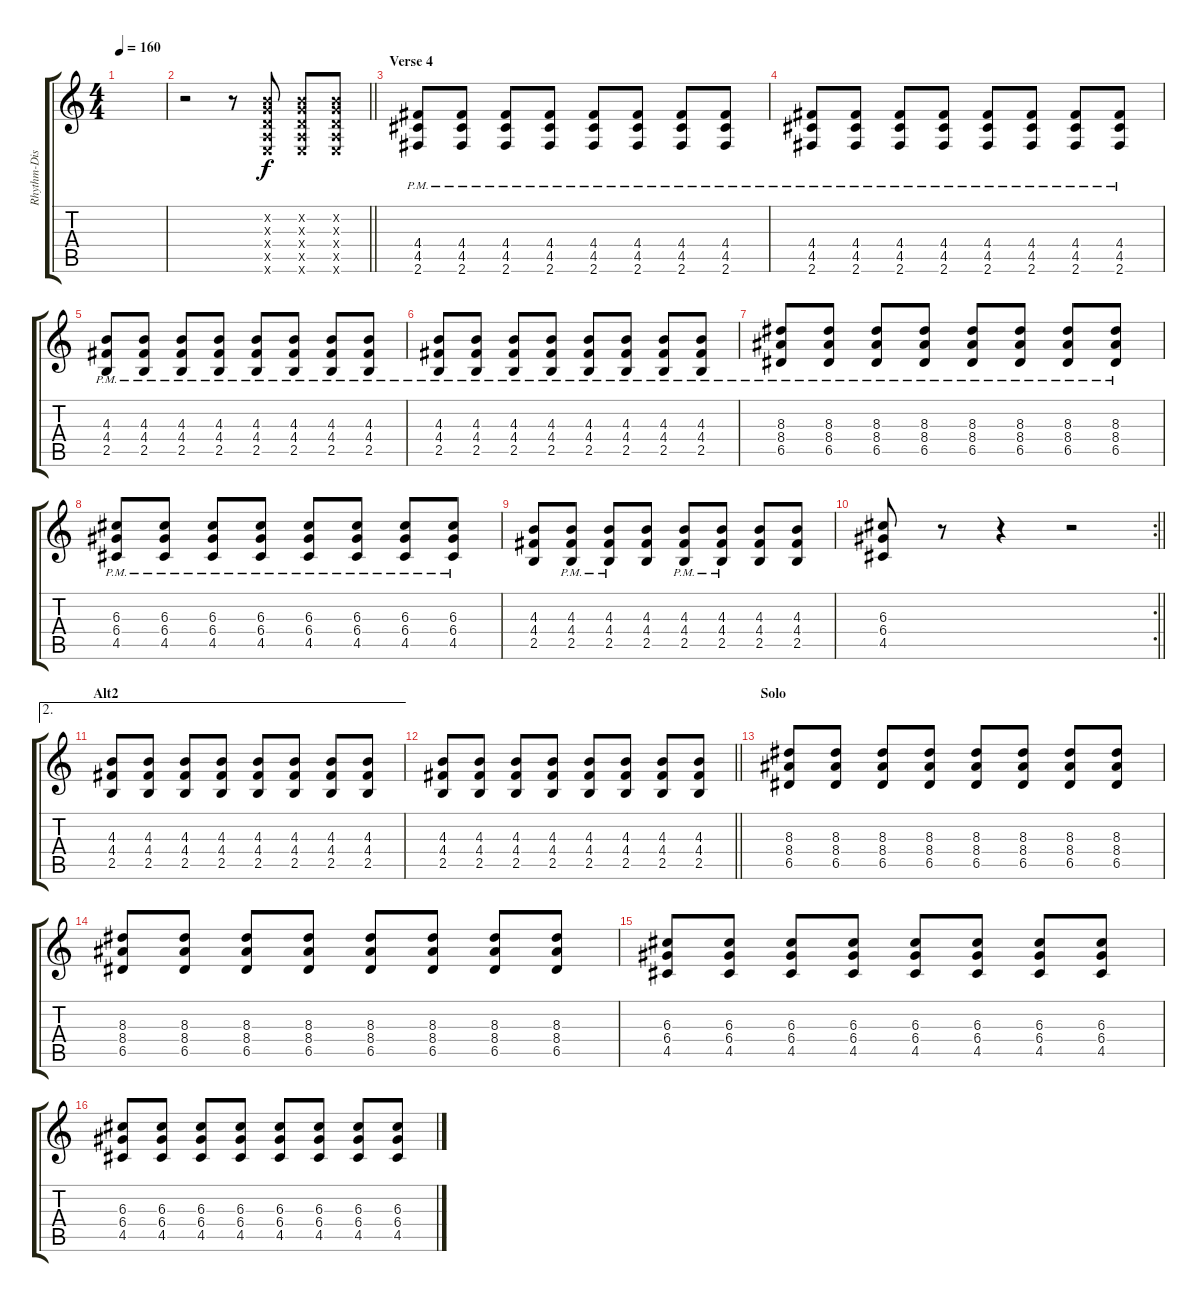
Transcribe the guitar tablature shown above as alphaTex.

\track ("Rhythm-Dist Guitar" "Rhythm-Dis") {instrument overdrivenguitar}
\staff {score tabs}
\tuning (E4 B3 G3 D3 A2 E2) {hide}
\ts (4 4)
\tempo 160
\clef g2
\ks c
|
\barLineRight lightlight
r.2 r.8 (0.2{x} 0.3{x} 0.4{x} 0.5{x} 0.6{x}).8 (0.2{x} 0.3{x} 0.4{x} 0.5{x} 0.6{x}).8 (0.2{x} 0.3{x} 0.4{x} 0.5{x} 0.6{x}).8 |
\section ("" "Verse 4")
(4.4{pm} 4.5{pm} 2.6{pm}).8 (4.4{pm} 4.5{pm} 2.6{pm}).8 (4.4{pm} 4.5{pm} 2.6{pm}).8 (4.4{pm} 4.5{pm} 2.6{pm}).8 (4.4{pm} 4.5{pm} 2.6{pm}).8 (4.4{pm} 4.5{pm} 2.6{pm}).8 (4.4{pm} 4.5{pm} 2.6{pm}).8 (4.4{pm} 4.5{pm} 2.6{pm}).8 |
(4.4{pm} 4.5{pm} 2.6{pm}).8 (4.4{pm} 4.5{pm} 2.6{pm}).8 (4.4{pm} 4.5{pm} 2.6{pm}).8 (4.4{pm} 4.5{pm} 2.6{pm}).8 (4.4{pm} 4.5{pm} 2.6{pm}).8 (4.4{pm} 4.5{pm} 2.6{pm}).8 (4.4{pm} 4.5{pm} 2.6{pm}).8 (4.4{pm} 4.5{pm} 2.6{pm}).8 |
(4.3{pm} 4.4{pm} 2.5{pm}).8 (4.3{pm} 4.4{pm} 2.5{pm}).8 (4.3{pm} 4.4{pm} 2.5{pm}).8 (4.3{pm} 4.4{pm} 2.5{pm}).8 (4.3{pm} 4.4{pm} 2.5{pm}).8 (4.3{pm} 4.4{pm} 2.5{pm}).8 (4.3{pm} 4.4{pm} 2.5{pm}).8 (4.3{pm} 4.4{pm} 2.5{pm}).8 |
(4.3{pm} 4.4{pm} 2.5{pm}).8 (4.3{pm} 4.4{pm} 2.5{pm}).8 (4.3{pm} 4.4{pm} 2.5{pm}).8 (4.3{pm} 4.4{pm} 2.5{pm}).8 (4.3{pm} 4.4{pm} 2.5{pm}).8 (4.3{pm} 4.4{pm} 2.5{pm}).8 (4.3{pm} 4.4{pm} 2.5{pm}).8 (4.3{pm} 4.4{pm} 2.5{pm}).8 |
(8.3{pm} 8.4 6.5).8 (8.3{pm} 8.4 6.5).8 (8.3{pm} 8.4 6.5).8 (8.3{pm} 8.4 6.5).8 (8.3{pm} 8.4 6.5).8 (8.3{pm} 8.4 6.5).8 (8.3{pm} 8.4 6.5).8 (8.3{pm} 8.4 6.5).8 |
(6.3{pm} 6.4{pm} 4.5{pm}).8 (6.3{pm} 6.4{pm} 4.5{pm}).8 (6.3{pm} 6.4{pm} 4.5{pm}).8 (6.3{pm} 6.4{pm} 4.5{pm}).8 (6.3{pm} 6.4{pm} 4.5{pm}).8 (6.3{pm} 6.4{pm} 4.5{pm}).8 (6.3{pm} 6.4{pm} 4.5{pm}).8 (6.3{pm} 6.4{pm} 4.5{pm}).8 |
(4.3 4.4 2.5).8 (4.3{pm} 4.4{pm} 2.5{pm}).8 (4.3{pm} 4.4{pm} 2.5{pm}).8 (4.3 4.4 2.5).8 (4.3{pm} 4.4{pm} 2.5{pm}).8 (4.3{pm} 4.4{pm} 2.5{pm}).8 (4.3 4.4 2.5).8 (4.3 4.4 2.5).8 |
\rc 2
\barLineRight lightlight
(6.3 6.4 4.5).8 r.8 r.4 r.2 |
\ae 2
\section ("" "Alt2")
(4.3 4.4 2.5).8 (4.3 4.4 2.5).8 (4.3 4.4 2.5).8 (4.3 4.4 2.5).8 (4.3 4.4 2.5).8 (4.3 4.4 2.5).8 (4.3 4.4 2.5).8 (4.3 4.4 2.5).8 |
\barLineRight lightlight
(4.3 4.4 2.5).8 (4.3 4.4 2.5).8 (4.3 4.4 2.5).8 (4.3 4.4 2.5).8 (4.3 4.4 2.5).8 (4.3 4.4 2.5).8 (4.3 4.4 2.5).8 (4.3 4.4 2.5).8 |
\section ("" "Solo")
(8.3 8.4 6.5).8 (8.3 8.4 6.5).8 (8.3 8.4 6.5).8 (8.3 8.4 6.5).8 (8.3 8.4 6.5).8 (8.3 8.4 6.5).8 (8.3 8.4 6.5).8 (8.3 8.4 6.5).8 |
(8.3 8.4 6.5).8 (8.3 8.4 6.5).8 (8.3 8.4 6.5).8 (8.3 8.4 6.5).8 (8.3 8.4 6.5).8 (8.3 8.4 6.5).8 (8.3 8.4 6.5).8 (8.3 8.4 6.5).8 |
(6.3 6.4 4.5).8 (6.3 6.4 4.5).8 (6.3 6.4 4.5).8 (6.3 6.4 4.5).8 (6.3 6.4 4.5).8 (6.3 6.4 4.5).8 (6.3 6.4 4.5).8 (6.3 6.4 4.5).8 |
(6.3 6.4 4.5).8 (6.3 6.4 4.5).8 (6.3 6.4 4.5).8 (6.3 6.4 4.5).8 (6.3 6.4 4.5).8 (6.3 6.4 4.5).8 (6.3 6.4 4.5).8 (6.3 6.4 4.5).8
